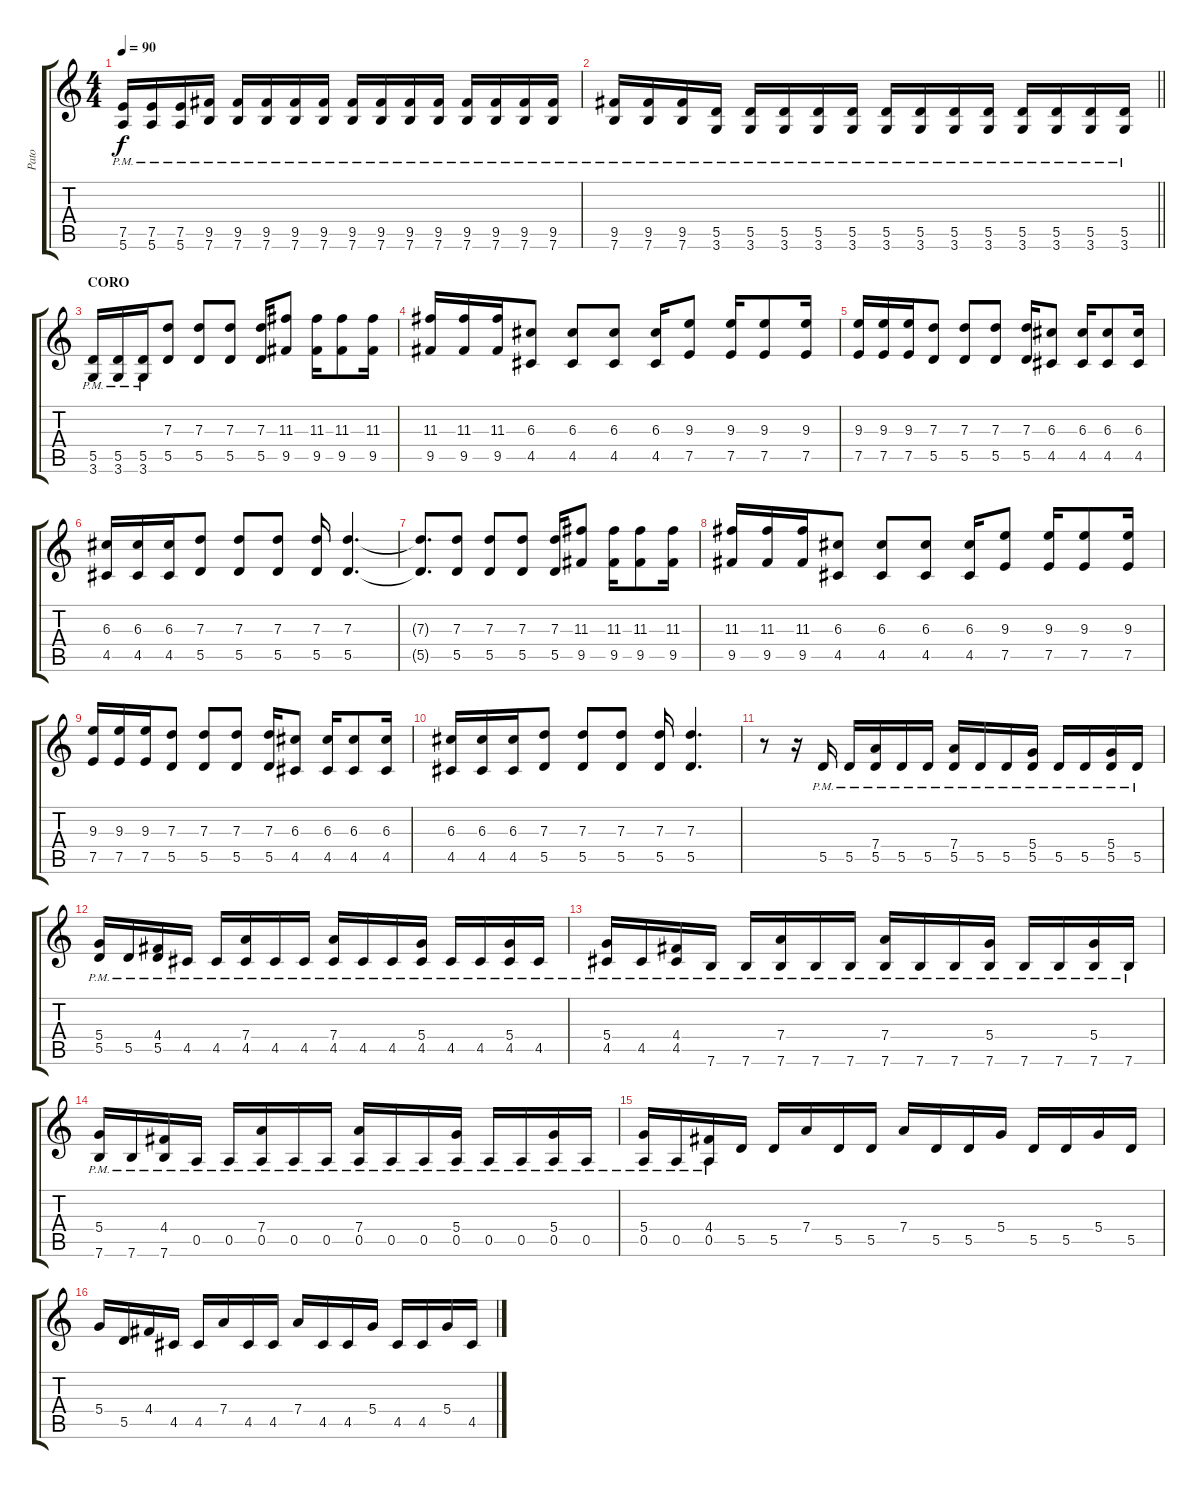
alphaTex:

\track ("Pato" "Pato") {instrument distortionguitar}
\staff {score tabs}
\tuning (E4 B3 G3 D3 A2 E2) {hide}
\ts (4 4)
\tempo 90
\clef g2
\ks c
(7.5{pm} 5.6{pm}).16{dy f} (7.5{pm} 5.6{pm}).16 (7.5{pm} 5.6{pm}).16 (9.5{pm} 7.6{pm}).16 (9.5{pm} 7.6{pm}).16 (9.5{pm} 7.6{pm}).16 (9.5{pm} 7.6{pm}).16 (9.5{pm} 7.6{pm}).16 (9.5{pm} 7.6{pm}).16 (9.5{pm} 7.6{pm}).16 (9.5{pm} 7.6{pm}).16 (9.5{pm} 7.6{pm}).16 (9.5{pm} 7.6{pm}).16 (9.5{pm} 7.6{pm}).16 (9.5{pm} 7.6{pm}).16 (9.5{pm} 7.6{pm}).16 |
\barLineRight lightlight
(9.5{pm} 7.6{pm}).16 (9.5{pm} 7.6{pm}).16 (9.5{pm} 7.6{pm}).16 (5.5{pm} 3.6{pm}).16 (5.5{pm} 3.6{pm}).16 (5.5{pm} 3.6{pm}).16 (5.5{pm} 3.6{pm}).16 (5.5{pm} 3.6{pm}).16 (5.5{pm} 3.6{pm}).16 (5.5{pm} 3.6{pm}).16 (5.5{pm} 3.6{pm}).16 (5.5{pm} 3.6{pm}).16 (5.5{pm} 3.6{pm}).16 (5.5{pm} 3.6{pm}).16 (5.5{pm} 3.6{pm}).16 (5.5{pm} 3.6{pm}).16 |
\section ("" "CORO")
(5.5{pm} 3.6{pm}).16 (5.5{pm} 3.6{pm}).16 (5.5{pm} 3.6{pm}).16{volume 8} (7.3 5.5).8 (7.3 5.5).8 (7.3 5.5).8 (7.3 5.5).16 (11.3 9.5).8 (11.3 9.5).16 (11.3 9.5).8 (11.3 9.5).16 |
(11.3 9.5).16 (11.3 9.5).16 (11.3 9.5).16 (6.3 4.5).8 (6.3 4.5).8 (6.3 4.5).8 (6.3 4.5).16 (9.3 7.5).8 (9.3 7.5).16 (9.3 7.5).8 (9.3 7.5).16 |
(9.3 7.5).16 (9.3 7.5).16 (9.3 7.5).16 (7.3 5.5).8 (7.3 5.5).8 (7.3 5.5).8 (7.3 5.5).16 (6.3 4.5).8 (6.3 4.5).16 (6.3 4.5).8 (6.3 4.5).16 |
(6.3 4.5).16 (6.3 4.5).16 (6.3 4.5).16 (7.3 5.5).8 (7.3 5.5).8 (7.3 5.5).8 (7.3 5.5).16 (7.3 5.5).4{d} |
(7.3{t} 5.5{t}).8{d} (7.3 5.5).8 (7.3 5.5).8 (7.3 5.5).8 (7.3 5.5).16 (11.3 9.5).8 (11.3 9.5).16 (11.3 9.5).8 (11.3 9.5).16 |
(11.3 9.5).16 (11.3 9.5).16 (11.3 9.5).16 (6.3 4.5).8 (6.3 4.5).8 (6.3 4.5).8 (6.3 4.5).16 (9.3 7.5).8 (9.3 7.5).16 (9.3 7.5).8 (9.3 7.5).16 |
(9.3 7.5).16 (9.3 7.5).16 (9.3 7.5).16 (7.3 5.5).8 (7.3 5.5).8 (7.3 5.5).8 (7.3 5.5).16 (6.3 4.5).8 (6.3 4.5).16 (6.3 4.5).8 (6.3 4.5).16 |
(6.3 4.5).16 (6.3 4.5).16 (6.3 4.5).16 (7.3 5.5).8 (7.3 5.5).8 (7.3 5.5).8 (7.3 5.5).16 (7.3 5.5).4{d} |
r.8 r.16{volume 13} 5.5{pm}.16 5.5{pm}.16 (7.4 5.5{pm}).16 5.5{pm}.16 5.5{pm}.16 (7.4 5.5{pm}).16 5.5{pm}.16 5.5{pm}.16 (5.4 5.5{pm}).16 5.5{pm}.16 5.5{pm}.16 (5.4 5.5{pm}).16 5.5{pm}.16 |
(5.4 5.5{pm}).16 5.5{pm}.16 (4.4 5.5{pm}).16 4.5{pm}.16 4.5{pm}.16 (7.4 4.5{pm}).16 4.5{pm}.16 4.5{pm}.16 (7.4 4.5{pm}).16 4.5{pm}.16 4.5{pm}.16 (5.4 4.5{pm}).16 4.5{pm}.16 4.5{pm}.16 (5.4 4.5{pm}).16 4.5{pm}.16 |
(5.4 4.5{pm}).16 4.5{pm}.16 (4.4 4.5{pm}).16 7.6{pm}.16 7.6{pm}.16 (7.4 7.6{pm}).16 7.6{pm}.16 7.6{pm}.16 (7.4 7.6{pm}).16 7.6{pm}.16 7.6{pm}.16 (5.4 7.6{pm}).16 7.6{pm}.16 7.6{pm}.16 (5.4 7.6{pm}).16 7.6{pm}.16 |
(5.4 7.6{pm}).16 7.6{pm}.16 (4.4 7.6{pm}).16 0.5{pm}.16 0.5{pm}.16 (7.4 0.5{pm}).16 0.5{pm}.16 0.5{pm}.16 (7.4 0.5{pm}).16 0.5{pm}.16 0.5{pm}.16 (5.4 0.5{pm}).16 0.5{pm}.16 0.5{pm}.16 (5.4 0.5{pm}).16 0.5{pm}.16 |
(5.4 0.5{pm}).16 0.5{pm}.16 (4.4 0.5{pm}).16 5.5.16 5.5.16 7.4.16 5.5.16 5.5.16 7.4.16 5.5.16 5.5.16 5.4.16 5.5.16 5.5.16 5.4.16 5.5.16 |
5.4.16 5.5.16 4.4.16 4.5.16 4.5.16 7.4.16 4.5.16 4.5.16 7.4.16 4.5.16 4.5.16 5.4.16 4.5.16 4.5.16 5.4.16 4.5.16
